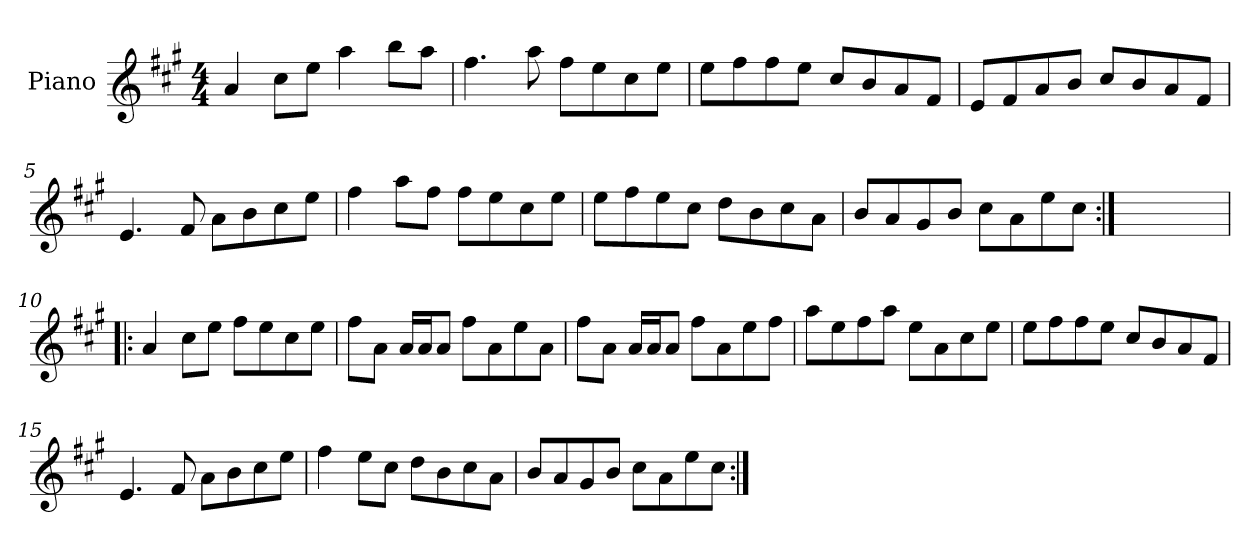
**kern
*part1
*staff1
*I"Piano
*I'Pno
*clefG2
*k[f#c#g#]
*A:
*M4/4
=1
4a/
8cc#\L
8ee\J
4aa\
8bb\L
8aa\J
=2
4.ff#\
8aa\
8ff#\L
8ee\
8cc#\
8ee\J
=3
8ee\L
8ff#\
8ff#\
8ee\J
8cc#/L
8b/
8a/
8f#/J
=4
8e/L
8f#/
8a/
8b/J
8cc#/L
8b/
8a/
8f#/J
!!LO:LB:g=z
=5
4.e/
8f#/
8a\L
8b\
8cc#\
8ee\J
=6
4ff#\
8aa\L
8ff#\J
8ff#\L
8ee\
8cc#\
8ee\J
=7
8ee\L
8ff#\
8ee\
8cc#\J
8dd\L
8b\
8cc#\
8a\J
=8
8b/L
8a/
8g#/
8b/J
8cc#\L
8a\
8ee\
8cc#\J
=9:|!
1ryy
!!LO:LB:g=z
=10!|:
4a/
8cc#\L
8ee\J
8ff#\L
8ee\
8cc#\
8ee\J
=11
8ff#\L
8a\J
16a/LL
16a/J
8a/J
8ff#\L
8a\
8ee\
8a\J
=12
8ff#\L
8a\J
16a/LL
16a/J
8a/J
8ff#\L
8a\
8ee\
8ff#\J
=13
8aa\L
8ee\
8ff#\
8aa\J
8ee\L
8a\
8cc#\
8ee\J
!!LO:LB:g=z
=14
8ee\L
8ff#\
8ff#\
8ee\J
8cc#/L
8b/
8a/
8f#/J
=15
4.e/
8f#/
8a\L
8b\
8cc#\
8ee\J
=16
4ff#\
8ee\L
8cc#\J
8dd\L
8b\
8cc#\
8a\J
=17
8b/L
8a/
8g#/
8b/J
8cc#\L
8a\
8ee\
8cc#\J
=:|!
*-
